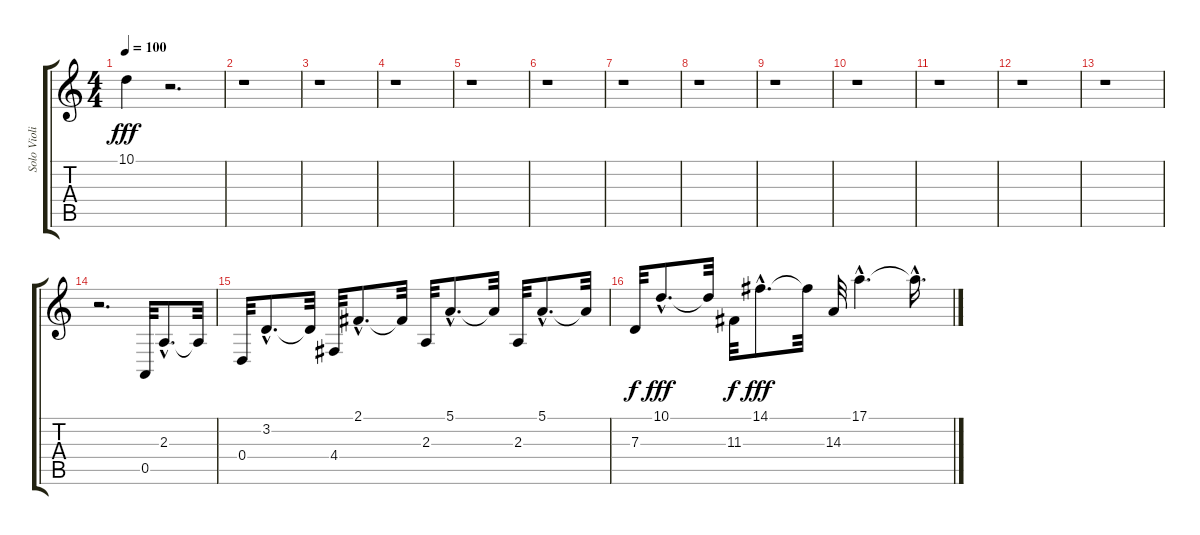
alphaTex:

\track ("Solo Violin" "Solo Violi") {instrument violin}
\staff {score tabs}
\tuning (E4 B3 G3 D3 A2 E2) {hide}
\ts (4 4)
\tempo 100
\clef g2
\ks c
10.1.4{dy fff} r.2{d} |
r.1 |
r.1 |
r.1 |
r.1 |
r.1 |
r.1 |
r.1 |
r.1 |
r.1 |
r.1 |
r.1 |
r.1 |
r.2{d} 0.5.32 2.3{hac}.8{d} 2.3{t}.32 |
0.4.32 3.2{hac}.8{d} 3.2{t}.32 4.4.32 2.1{hac}.8{d} 2.1{t}.32 2.3.32 5.1{hac}.8{d} 5.1{t}.32 2.3.32 5.1{hac}.8{d} 5.1{t}.32 |
7.3.32{dy f} 10.1{hac}.8{d dy fff} 10.1{t}.32 11.3.32{dy f} 14.1{hac}.8{d dy fff} 14.1{t}.32 14.3.32 17.1{hac}.4{d} 17.1{hac t}.16{d}
